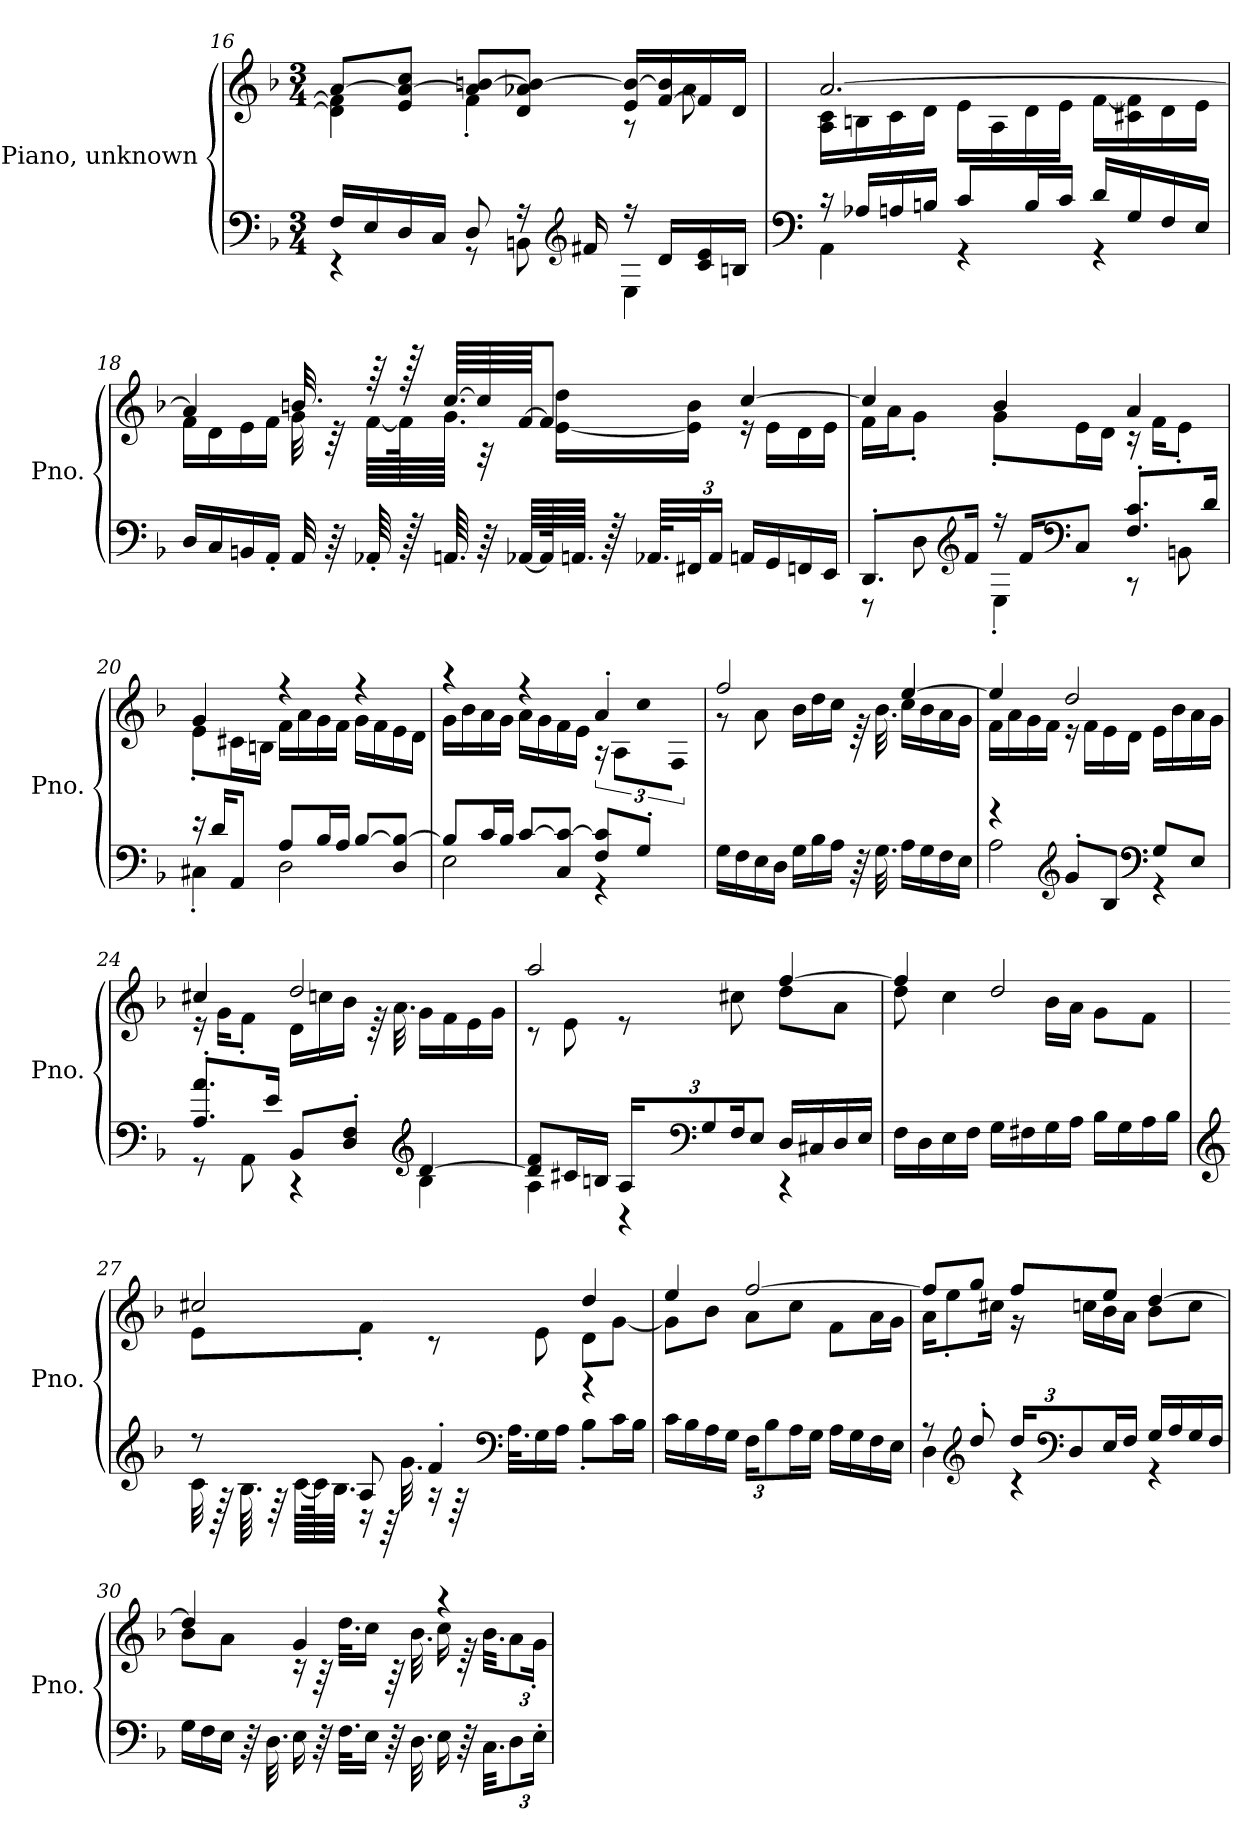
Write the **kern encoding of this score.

**kern	**kern
*part1	*part1
*staff2	*staff1
*I"Piano, unknown	*
*I'Pno.	*
*clefF4	*clefG2
*k[b-]	*k[b-]
*M3/4	*M3/4
=16	=16
*^	*^
16F/LL	4r	[8a/L	4d\] 4f\]
16E/	.	.	.
16D/	.	8e/ 8a/_ 8cc/J	.
16C/JJ	.	.	.
8D/	8r	8a/] [8bn/L	4f'\
16r	8BBn\	8d/ 8a-X/ 8b/_J	.
*clefG2	*	*	*
16f#X/	.	.	.
16r	4E\	16e/ 16b/_LL	8r
16d/LL	.	[16f/ 16b/]	.
16c/ 16e/	.	16f/]	8a-\
16Bn/JJ	.	16d/JJ	.
!!LO:PB:g=z	!!
=17	=17	=17	=17
*clefF4	*	*	*
16r	4AA\	[2.a/	16A\ 16c\LL
16A-X/LL	.	.	16Bn\
16An/	.	.	16c\
16Bn/JJ	.	.	16d\JJ
8c/L	4r	.	16e\LL
.	.	.	16A\
16B/L	.	.	16d\
16c/JJ	.	.	16e\JJ
16d/LL	4r	.	[16f\LL
16G/	.	.	16c#X\ 16f\]
16F/	.	.	16d\
16E/JJ	.	.	16e\JJ
*v	*v	*	*
!!LO:LB:g=z	!!
=18	=18	=18
16D/LL	4a/]	16f\LL
16C/	.	16d\
16BBn/	.	16e\
16AA'/JJ	.	16f\JJ
32AA/	32.bn/	32g\
64r	.	64r
64AA-X'/	64r	[64f\LLLL
128r	128r	128f\K]
64.AAn/	[64.cc/LLLL	64.g\JJJJ
64r	64cc/]	32r
[64AA-X/LLLL	[64f/JJJ	.
128AA-/K]	8f/J]	[16e\ 16dd\LL
64.AAn/JJJJ	.	.
128r	.	.
64.AA-X/KLLL	.	.
*Xbrackettup	*	*
48FF#X/J	.	16e\] 16b\JJ
24AA-/JJ	.	.
16AAn/LL	[4cc/	16r
16GG/	.	16e\LL
16FFn/	.	16d\
16EE/JJ	.	16e\JJ
!!LO:LB:g=z	!!
=19	=19	=19
*^	*	*
8.DD'/L	8r	4cc/]	16f\LL
.	.	.	16a\J
.	8D\	.	8g'\J
*clefG2	*	*	*
16f/Jk	.	.	.
16r	4E'\	4b-/	8g'\L
16f/KL	.	.	.
*clefF4	*	*	*
8C/J	.	.	16e\L
.	.	.	16d\JJ
8.F/' 8.c/'L	8r	4a/	16r
.	.	.	16f\KL
.	8BBn\	.	8e'\J
16d/Jk	.	.	.
=20	=20	=20	=20
16r	4C#X'\	4g/	8e'\L
16d/KL	.	.	.
8AA/J	.	.	16c#X\L
.	.	.	16Bn\JJ
8A/L	2D\	4r	16f\LL
.	.	.	16a\
16B-/L	.	.	16g\
16A/JJ	.	.	16f\JJ
[8B-/L	.	4r	16g\LL
.	.	.	16f\
8D/ 8B-/_J	.	.	16e\
.	.	.	16d\JJ
=21	=21	=21	=21
8B-/L]	2E\	4r	16g\LL
.	.	.	16b-\
16c/L	.	.	16a\
16B-/JJ	.	.	16g\JJ
[8c/L	.	4r	16a\LL
.	.	.	16g\
8C/ 8c/_J	.	.	16f\
.	.	.	16e\JJ
8F/ 8c/]L	4r	4a'/	24r
.	.	.	12A\L
8G'/J	.	.	16cc\L
.	.	.	16F\JJ
*v	*v	*	*
!!LO:LB:g=z	!!
=22	=22	=22
16G\LL	2ff/	8r
16F\	.	.
16E\	.	8a\
16D\JJ	.	.
16G\LL	.	16b-\LL
16B-\	.	16dd\
16A\JJ	.	16cc\JJ
64r	.	64r
32.G\	.	32.b-\
16A\LL	[4ee/	16cc\LL
16G\	.	16b-\
16F\	.	16a\
16E\JJ	.	16g\JJ
=23	=23	=23
*^	*	*
4r	2A\	4ee/]	16f\LL
.	.	.	16a\
.	.	.	16g\
.	.	.	16f\JJ
*clefG2	*	*	*
8g'/L	.	2dd/	16r
.	.	.	16f\LL
8B-/J	.	.	16e\
.	.	.	16d\JJ
*clefF4	*	*	*
8G/L	4r	.	16e\LL
.	.	.	16b-\
8E/J	.	.	16a\
.	.	.	16g\JJ
=24	=24	=24	=24
8.A/' 8.a/'L	8r	4cc#X/	16r
.	.	.	16g\KL
.	8AA\	.	8f'\J
16e/Jk	.	.	.
8BB-/L	4r	2dd/	16d\LL
.	.	.	16ccn\
8D/' 8F/'J	.	.	16b-\JJ
.	.	.	64r
.	.	.	32.a\
*clefG2	*	*	*
[4d/	4B-\	.	16g\LL
.	.	.	16f\
.	.	.	16e\
.	.	.	16g\JJ
!!LO:LB:g=z	!!
=25	=25	=25	=25
8d/] 8f/L	4A\	2aa/	8r
16c#X/L	.	.	8e\
16Bn/JJ	.	.	.
24A/KL	4r	.	8r
*clefF4	*	*	*
12G/	.	.	.
24F/K	.	.	8cc#X\
12E/J	.	.	.
16D/LL	4r	[4ff/	8dd\L
16C#X/	.	.	.
16D/	.	.	8a\J
16E/JJ	.	.	.
*v	*v	*	*
=26	=26	=26
16F\LL	4ff/]	8dd\
16D\	.	.
16E\	.	4cc\
16F\JJ	.	.
16G\LL	2dd/	.
16F#X\	.	.
16G\	.	16b-\LL
16A\JJ	.	16a\JJ
16B-\LL	.	8g\L
16G\	.	.
16A\	.	8f\J
16B-\JJ	.	.
!!LO:LB:g=z	!!
=27	=27	=27
*clefG2	*	*
*^	*	*
8r	32c\	2cc#X/	8e\L
.	128r	.	.
.	64.B-\	.	.
.	64r	.	.
.	[64c\LLLL	.	.
.	128c\K]	.	.
.	64.B-\JJJJ	.	.
8A/	16r	.	8f'\J
.	64r	.	.
.	32.g\	.	.
4f'/	16r	.	8r
.	64r	.	.
*clefF4	*	*	*
.	32.A\KLL	.	.
.	16G\	.	8e\
.	16A\JJ	.	.
4r	8B-'\L	4dd/	8d\L
.	16c\L	.	[8g\J
.	16B-\JJ	.	.
*v	*v	*	*
=28	=28	=28
16c\LL	4ee/	8g\L]
16B-\	.	.
16A\	.	8b-\J
16G\JJ	.	.
24F\KL	[2ff/	8a\L
12B-\	.	.
16A\L	.	8cc\J
16G\JJ	.	.
16A\LL	.	8f\L
16G\	.	.
16F\	.	16a\L
16E\JJ	.	16g\JJ
!!LO:PB:g=z	!!
=29	=29	=29
*^	*	*
8r	4D\	8ff/L]	16a\KL
.	.	.	8ee'\
*clefG2	*	*	*
8dd'/	.	8gg/J	.
.	.	.	16cc#X\Jk
24dd/KL	4r	8ff/L	16r
*clefF4	*	*	*
12D/	.	.	.
.	.	.	16ccn\LL
16E/L	.	8ee/J	16b-\
16F/JJ	.	.	16a\JJ
16G/LL	4r	[4dd/	8b-\L
16A/	.	.	.
16G/	.	.	8cc\J
16F/JJ	.	.	.
*v	*v	*	*
=30	=30	=30
16G\LL	4dd/]	8b-\L
16F\	.	.
16E\JJ	.	8a\J
64r	.	.
32.D\	.	.
16E\	4g/	16r
64r	.	64r
32.F\KLL	.	32.dd\KLL
16E\JJ	.	16cc\JJ
64r	.	64r
32.D\	.	32.b-\
16E\	4r	16cc\
64r	.	64r
32.C\KKL	.	32.b-\KKL
*	*	*Xbrackettup
12D\	.	12a\
24E'\Jk	.	24g'\Jk
*	*v	*v
=	=
*-	*-
